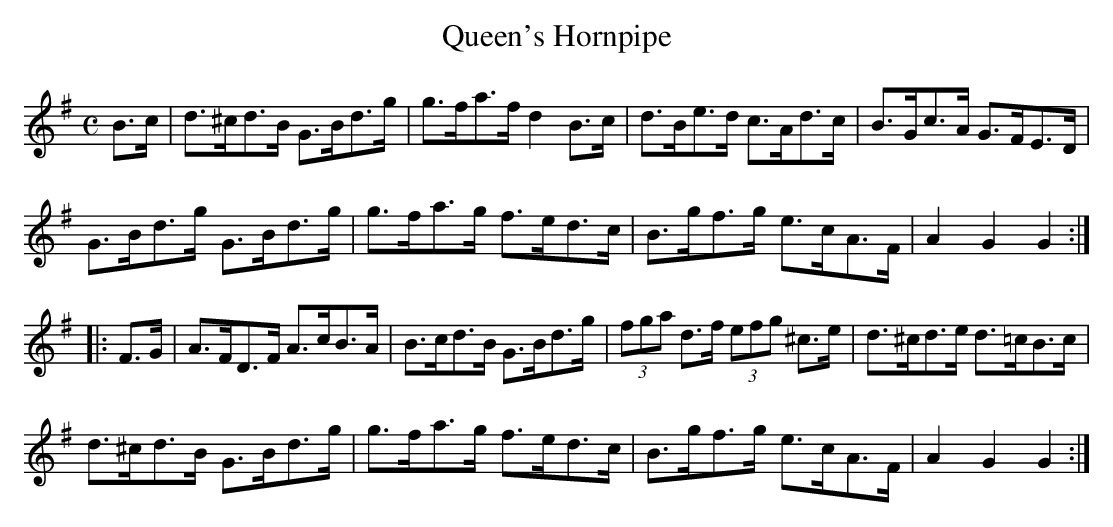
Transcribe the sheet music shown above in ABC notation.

X:1
T:Queen's Hornpipe
M:C
L:1/8
K:G
B>c|d>^cd>B G>Bd>g|g>fa>f d2 B>c|d>Be>d c>Ad>c|B>Gc>A G>FE>D|
G>Bd>g G>Bd>g|g>fa>g f>ed>c|B>gf>g e>cA>F|A2G2G2:|
|:F>G|A>FD>F A>cB>A|B>cd>B G>Bd>g|(3fga d>f (3efg ^c>e|d>^cd>e d>=cB>c|
d>^cd>B G>Bd>g|g>fa>g f>ed>c|B>gf>g e>cA>F|A2 G2G2:|]
